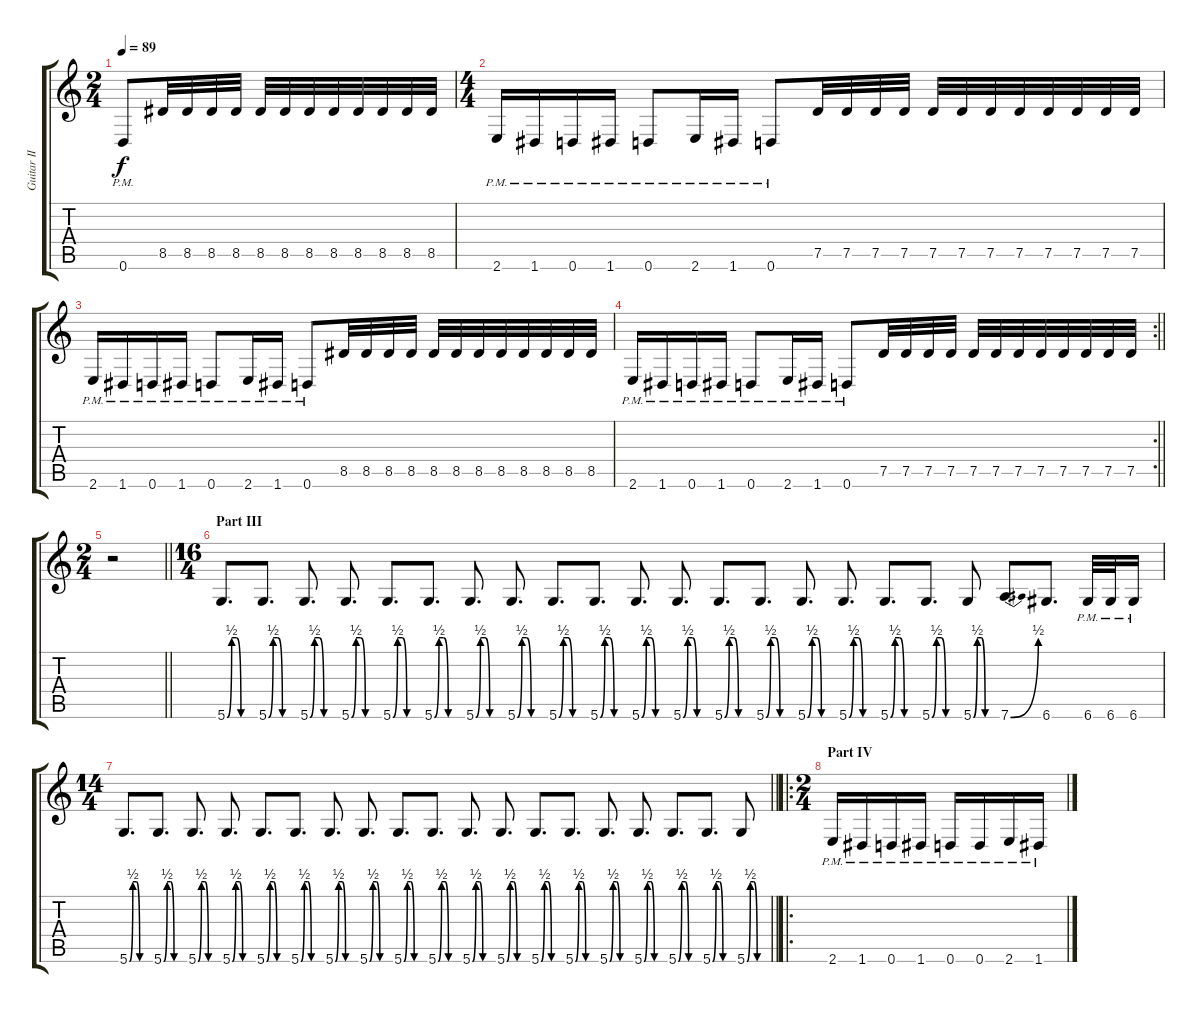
\track ("Guitar II" "Guitar II") {instrument overdrivenguitar}
\staff {score tabs}
\tuning (D4 A3 F3 C3 G2 D2) {hide}
\ts (2 4)
\tempo 89
\clef g2
\ks c
0.6{pm}.8{dy f} 8.5.32 8.5.32 8.5.32 8.5.32 8.5.32 8.5.32 8.5.32 8.5.32 8.5.32 8.5.32 8.5.32 8.5.32 |
\ts (4 4)
2.6{pm}.16 1.6{pm}.16 0.6{pm}.16 1.6{pm}.16 0.6{pm}.8 2.6{pm}.16 1.6{pm}.16 0.6{pm}.8 7.5.32 7.5.32 7.5.32 7.5.32 7.5.32 7.5.32 7.5.32 7.5.32 7.5.32 7.5.32 7.5.32 7.5.32 |
2.6{pm}.16 1.6{pm}.16 0.6{pm}.16 1.6{pm}.16 0.6{pm}.8 2.6{pm}.16 1.6{pm}.16 0.6{pm}.8 8.5.32 8.5.32 8.5.32 8.5.32 8.5.32 8.5.32 8.5.32 8.5.32 8.5.32 8.5.32 8.5.32 8.5.32 |
\rc 2
\barLineRight lightlight
2.6{pm}.16 1.6{pm}.16 0.6{pm}.16 1.6{pm}.16 0.6{pm}.8 2.6{pm}.16 1.6{pm}.16 0.6{pm}.8 7.5.32 7.5.32 7.5.32 7.5.32 7.5.32 7.5.32 7.5.32 7.5.32 7.5.32 7.5.32 7.5.32 7.5.32 |
\ts (2 4)
\barLineRight lightlight
r.2 |
\ts (16 4)
\section ("" "Part III")
5.6{be (custom 0 0 10 2 20 2 30 0 60 0)}.8{d} 5.6{be (custom 0 0 10 2 20 2 30 0 60 0)}.8{d} 5.6{be (custom 0 0 10 2 20 2 30 0 60 0)}.8{d} 5.6{be (custom 0 0 10 2 20 2 30 0 60 0)}.8{d} 5.6{be (custom 0 0 10 2 20 2 30 0 60 0)}.8{d} 5.6{be (custom 0 0 10 2 20 2 30 0 60 0)}.8{d} 5.6{be (custom 0 0 10 2 20 2 30 0 60 0)}.8{d} 5.6{be (custom 0 0 10 2 20 2 30 0 60 0)}.8{d} 5.6{be (custom 0 0 10 2 20 2 30 0 60 0)}.8{d} 5.6{be (custom 0 0 10 2 20 2 30 0 60 0)}.8{d} 5.6{be (custom 0 0 10 2 20 2 30 0 60 0)}.8{d} 5.6{be (custom 0 0 10 2 20 2 30 0 60 0)}.8{d} 5.6{be (custom 0 0 10 2 20 2 30 0 60 0)}.8{d} 5.6{be (custom 0 0 10 2 20 2 30 0 60 0)}.8{d} 5.6{be (custom 0 0 10 2 20 2 30 0 60 0)}.8{d} 5.6{be (custom 0 0 10 2 20 2 30 0 60 0)}.8{d} 5.6{be (custom 0 0 10 2 20 2 30 0 60 0)}.8{d} 5.6{be (custom 0 0 10 2 20 2 30 0 60 0)}.8{d} 5.6{be (custom 0 0 10 2 20 2 30 0 60 0)}.8 7.6{be (bend 0 0 60 2)}.8{d} 6.6.8{d} 6.6{pm}.32 6.6{pm}.32 6.6{pm}.16 |
\ts (14 4)
\barLineRight lightlight
5.6{be (custom 0 0 10 2 20 2 30 0 60 0)}.8{d} 5.6{be (custom 0 0 10 2 20 2 30 0 60 0)}.8{d} 5.6{be (custom 0 0 10 2 20 2 30 0 60 0)}.8{d} 5.6{be (custom 0 0 10 2 20 2 30 0 60 0)}.8{d} 5.6{be (custom 0 0 10 2 20 2 30 0 60 0)}.8{d} 5.6{be (custom 0 0 10 2 20 2 30 0 60 0)}.8{d} 5.6{be (custom 0 0 10 2 20 2 30 0 60 0)}.8{d} 5.6{be (custom 0 0 10 2 20 2 30 0 60 0)}.8{d} 5.6{be (custom 0 0 10 2 20 2 30 0 60 0)}.8{d} 5.6{be (custom 0 0 10 2 20 2 30 0 60 0)}.8{d} 5.6{be (custom 0 0 10 2 20 2 30 0 60 0)}.8{d} 5.6{be (custom 0 0 10 2 20 2 30 0 60 0)}.8{d} 5.6{be (custom 0 0 10 2 20 2 30 0 60 0)}.8{d} 5.6{be (custom 0 0 10 2 20 2 30 0 60 0)}.8{d} 5.6{be (custom 0 0 10 2 20 2 30 0 60 0)}.8{d} 5.6{be (custom 0 0 10 2 20 2 30 0 60 0)}.8{d} 5.6{be (custom 0 0 10 2 20 2 30 0 60 0)}.8{d} 5.6{be (custom 0 0 10 2 20 2 30 0 60 0)}.8{d} 5.6{be (custom 0 0 10 2 20 2 30 0 60 0)}.8 |
\ro
\ts (2 4)
\section ("" "Part IV")
2.6{pm}.16 1.6{pm}.16 0.6{pm}.16 1.6{pm}.16 0.6{pm}.16 0.6{pm}.16 2.6{pm}.16 1.6{pm}.16
